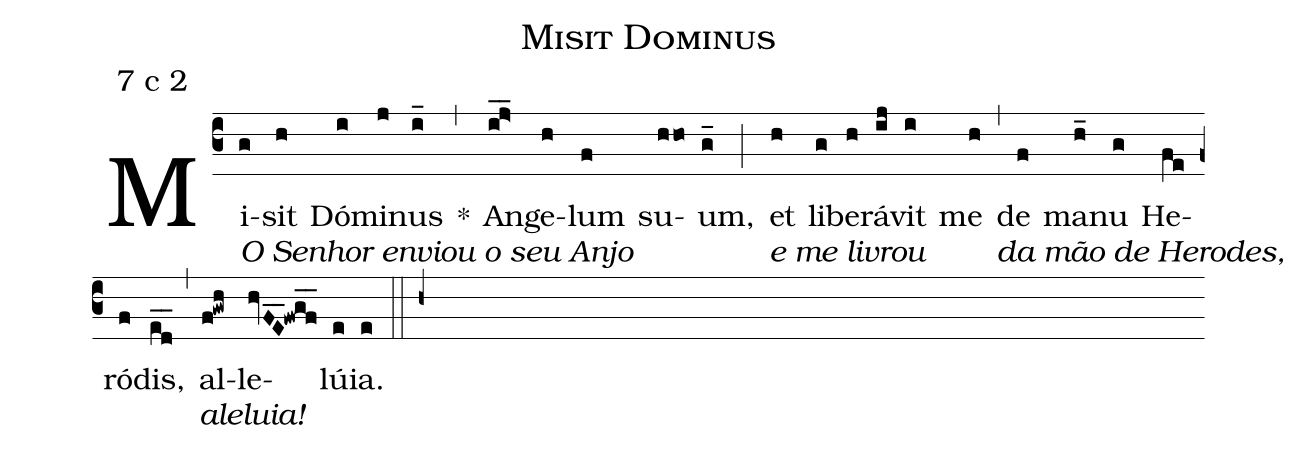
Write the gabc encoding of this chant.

name: Misit Dominus;
mode: 7;
mode-differentia: c 2;
%%
(c3)

Mi[O Senhor enviou](g)sit(h) Dó(i)mi(j)nus(i_) *(,) An[o seu Anjo](i_j>_)ge(h)lum(f) su(hho)um,(g_) (;) et[e me livrou](h) li(g)be(h)rá(ij)vit(i) me(h) (,) de[da mão de Herodes,](f) ma(h_)nu(g) He(fe)ró(f)dis,(e_d_) (,) al[aleluia!](f!gwh)le(hvF_E_!fwg_f_)lú(e)ia.(e) (::h+)
